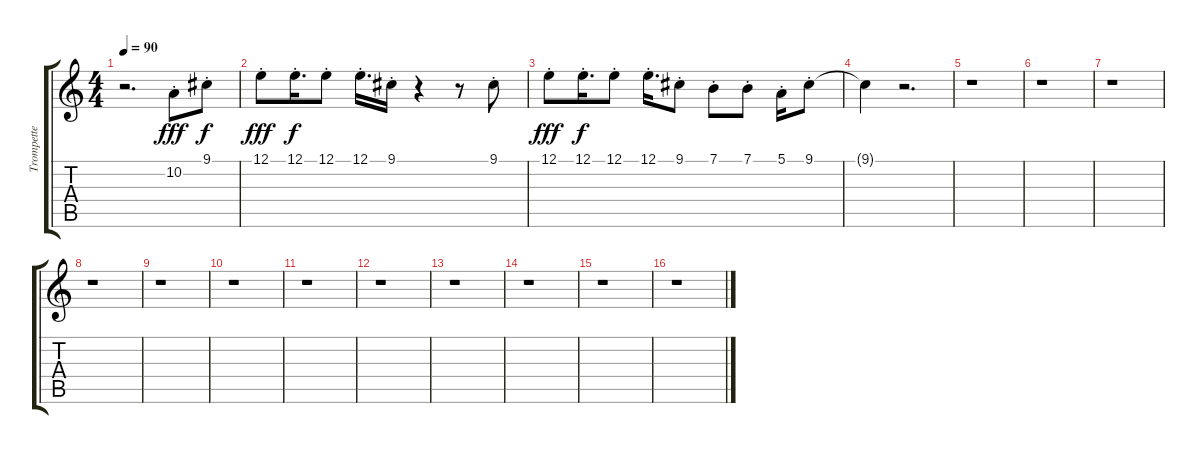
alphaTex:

\track ("Trompette" "Trompette") {instrument trumpet}
\staff {score tabs}
\tuning (E4 B3 G3 D3 A2 E2) {hide}
\ts (4 4)
\tempo 90
\clef g2
\ks c
r.2{d dy f} 10.2{st}.8{dy fff} 9.1{st}.8{dy f} |
12.1{st}.8{dy fff} 12.1{st}.16{d dy f} 12.1{st}.8 12.1{st}.16{d} 9.1{st}.16 r.4 r.8 9.1{st}.8 |
12.1{st}.8{dy fff} 12.1{st}.16{d dy f} 12.1{st}.8 12.1{st}.16{d} 9.1{st}.8 7.1{st}.8 7.1{st}.8 5.1{st}.16 9.1{st}.8 |
9.1{t}.4 r.2{d} |
r.1 |
r.1 |
r.1 |
r.1 |
r.1 |
r.1 |
r.1 |
r.1 |
r.1 |
r.1 |
r.1 |
r.1
